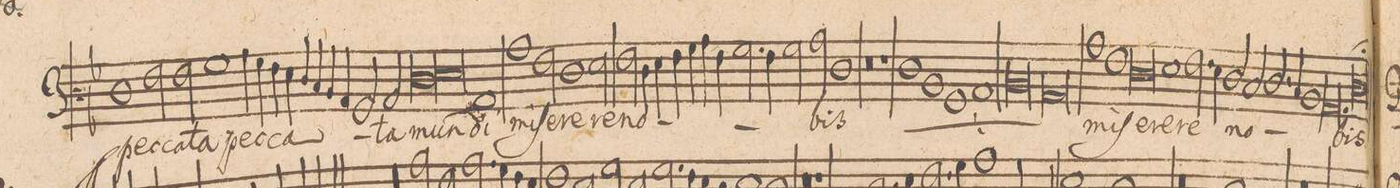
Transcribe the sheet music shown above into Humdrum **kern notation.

**kern	**text
*I"I"BASSVS.	*
*clefF3	*
*k[b-]	*
*met(C|)	*
*M2/1	*
1F	pec-
2A\	-ca-
2A\	-ta
=22-	=22-
1B-	pec-
4c\	.
4B-\	.
4A\	-ca-
4G\	.
=23-	=23-
4F/	.
4E/	.
4D/	.
4C/	.
2BB-/	.
2C/	-ta
=24-	=24-
*lig	*
1F	mun-
1G	.
*Xlig	*
=25-	=25-
1C	-di
1c	mi-
=26-	=26-
2A\	-ſe-
1F	-re-
2G\	-re
=27-	=27-
2A\	no-
4F\	.
4G\	.
4A\	.
4B-\	.
4c\	.
4A\	.
=28-	=28-
2.B-\	.
4A\	.
2B-\	.
2c\	.
=29-	=29-
1F	-bis
0r	.
=30-	=30-
1r	.
=31-	=31-
*	*ij
1F	mi-
1D	-ſe-
=32-	=32-
1BB-	-re-
1C	-re
=33-	=33-
0D	no-
=34-	=34-
0C	-bis
*	*Xij
=35-	=35-
1c	mi-
1A	.
=36-	=36-
0F	-ſe-
=37-	=37-
1G	-re-
2.A\	-re
4G\	.
=38-	=38-
2F/	no-
2E/	.
2.F/	.
4E/	.
=39-	=39-
1D	.
0.C	.
=40-	=40-
=41-	=41-
0F;>	-bis
*-	*-
